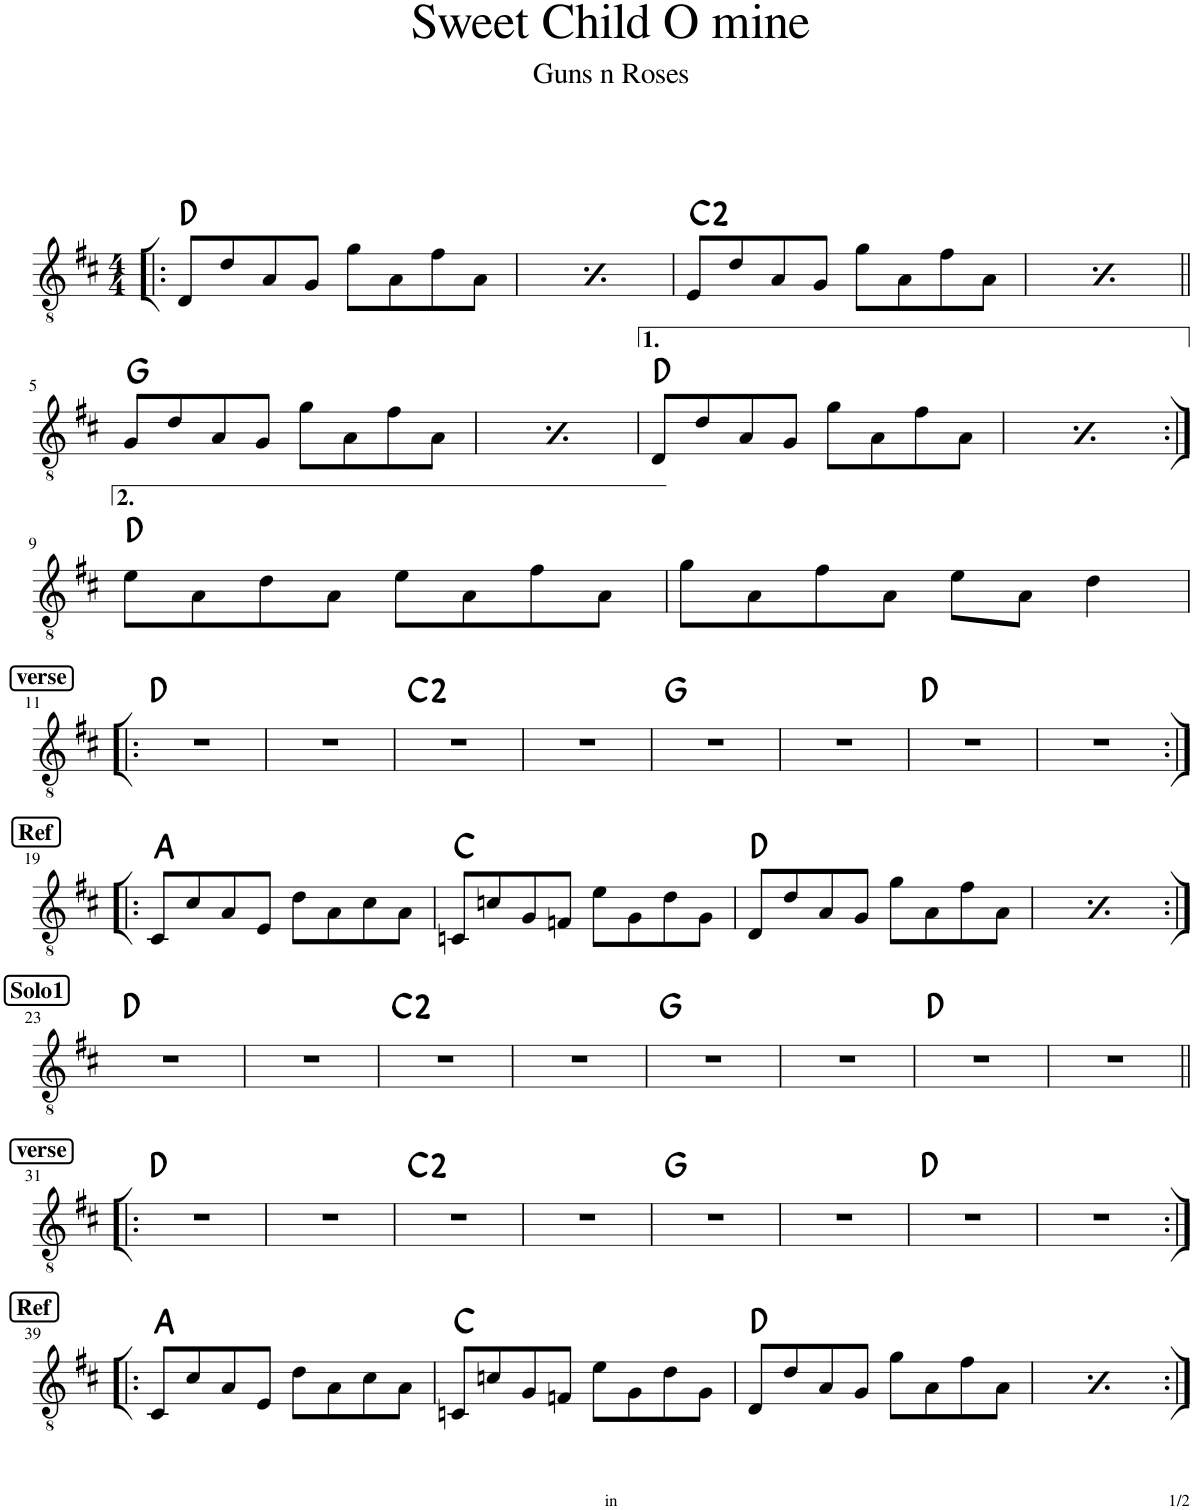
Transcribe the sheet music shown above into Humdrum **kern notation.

**kern	**harte
*part1	*part1
*staff1	*
*I"Classical Guitar	*
*I'Guit.	*
*clefGv2	*
*k[f#c#]	*
*M4/4	*
=1!|:	=1!|:
8D/L	D:maj
8d/	.
8A/	.
8G/J	.
8g\L	.
8A\	.
8f#\	.
8A\J	.
=2	=2
8D/L	D:maj
8d/	.
8A/	.
8G/J	.
8g\L	.
8A\	.
8f#\	.
8A\J	.
=3	=3
8E/L	C:maj(2)
8d/	.
8A/	.
8G/J	.
8g\L	.
8A\	.
8f#\	.
8A\J	.
=4	=4
8E/L	C:maj(2)
8d/	.
8A/	.
8G/J	.
8g\L	.
8A\	.
8f#\	.
8A\J	.
!!LO:LB:g=z
=5||	=5||
8G/L	G:maj
8d/	.
8A/	.
8G/J	.
8g\L	.
8A\	.
8f#\	.
8A\J	.
=6	=6
8G/L	G:maj
8d/	.
8A/	.
8G/J	.
8g\L	.
8A\	.
8f#\	.
8A\J	.
=7	=7
8D/L	D:maj
8d/	.
8A/	.
8G/J	.
8g\L	.
8A\	.
8f#\	.
8A\J	.
=8	=8
8D/L	D:maj
8d/	.
8A/	.
8G/J	.
8g\L	.
8A\	.
8f#\	.
8A\J	.
!!LO:LB:g=z
=9:|!	=9:|!
8e\L	D:maj
8A\	.
8d\	.
8A\J	.
8e\L	.
8A\	.
8f#\	.
8A\J	.
=10	=10
8g\L	.
8A\	.
8f#\	.
8A\J	.
8e\L	.
8A\J	.
4d\	.
!!LO:LB:g=z
!!LO:REH:place=s1:a:B:cj:fs=11:t=verse
=11!|:	=11!|:
1r	D:maj
=12	=12
1r	.
=13	=13
1r	C:maj(2)
=14	=14
1r	.
=15	=15
1r	G:maj
=16	=16
1r	.
=17	=17
1r	D:maj
=18	=18
1r	.
!!LO:LB:g=z
!!LO:REH:place=s1:a:B:cj:fs=11:t=Ref
=19:|!|:	=19:|!|:
8C#/L	A:maj
8c#/	.
8A/	.
8E/J	.
8d\L	.
8A\	.
8c#\	.
8A\J	.
=20	=20
8Cn/L	C:maj
8cn/	.
8G/	.
8Fn/J	.
8e\L	.
8G\	.
8d\	.
8G\J	.
=21	=21
8D/L	D:maj
8d/	.
8A/	.
8G/J	.
8g\L	.
8A\	.
8f#\	.
8A\J	.
=22	=22
8D/L	D:maj
8d/	.
8A/	.
8G/J	.
8g\L	.
8A\	.
8f#\	.
8A\J	.
!!LO:LB:g=z
!!LO:REH:place=s1:a:B:cj:fs=11:t=Solo1
=23:|!	=23:|!
1r	D:maj
=24	=24
1r	.
=25	=25
1r	C:maj(2)
=26	=26
1r	.
=27	=27
1r	G:maj
=28	=28
1r	.
=29	=29
1r	D:maj
=30	=30
1r	.
!!LO:LB:g=z
!!LO:REH:place=s1:a:B:cj:fs=11:t=verse
=31!|:	=31!|:
1r	D:maj
=32	=32
1r	.
=33	=33
1r	C:maj(2)
=34	=34
1r	.
=35	=35
1r	G:maj
=36	=36
1r	.
=37	=37
1r	D:maj
=38	=38
1r	.
!!LO:LB:g=z
!!LO:REH:place=s1:a:B:cj:fs=11:t=Ref
=39:|!|:	=39:|!|:
8C#/L	A:maj
8c#/	.
8A/	.
8E/J	.
8d\L	.
8A\	.
8c#\	.
8A\J	.
=40	=40
8Cn/L	C:maj
8cn/	.
8G/	.
8Fn/J	.
8e\L	.
8G\	.
8d\	.
8G\J	.
=41	=41
8D/L	D:maj
8d/	.
8A/	.
8G/J	.
8g\L	.
8A\	.
8f#\	.
8A\J	.
=42	=42
8D/L	D:maj
8d/	.
8A/	.
8G/J	.
8g\L	.
8A\	.
8f#\	.
8A\J	.
=:|!	=:|!
*-	*-
